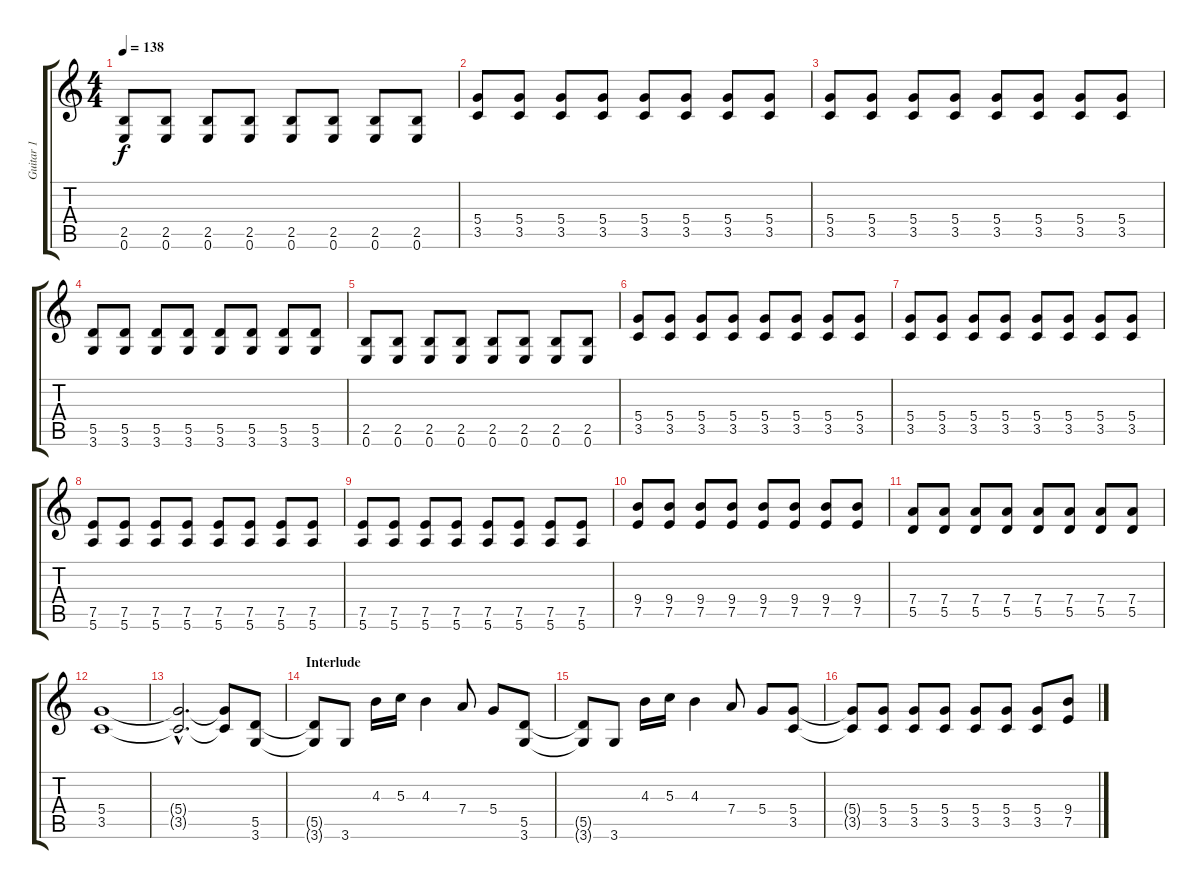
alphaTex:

\track ("Guitar 1" "Guitar 1") {instrument overdrivenguitar}
\staff {score tabs}
\tuning (E4 B3 G3 D3 A2 E2) {hide}
\ts (4 4)
\tempo 138
\clef g2
\ks c
(2.5 0.6).8{dy f} (2.5 0.6).8 (2.5 0.6).8 (2.5 0.6).8 (2.5 0.6).8 (2.5 0.6).8 (2.5 0.6).8 (2.5 0.6).8 |
(5.4 3.5).8 (5.4 3.5).8 (5.4 3.5).8 (5.4 3.5).8 (5.4 3.5).8 (5.4 3.5).8 (5.4 3.5).8 (5.4 3.5).8 |
(5.4 3.5).8 (5.4 3.5).8 (5.4 3.5).8 (5.4 3.5).8 (5.4 3.5).8 (5.4 3.5).8 (5.4 3.5).8 (5.4 3.5).8 |
(5.5 3.6).8 (5.5 3.6).8 (5.5 3.6).8 (5.5 3.6).8 (5.5 3.6).8 (5.5 3.6).8 (5.5 3.6).8 (5.5 3.6).8 |
(2.5 0.6).8 (2.5 0.6).8 (2.5 0.6).8 (2.5 0.6).8 (2.5 0.6).8 (2.5 0.6).8 (2.5 0.6).8 (2.5 0.6).8 |
(5.4 3.5).8 (5.4 3.5).8 (5.4 3.5).8 (5.4 3.5).8 (5.4 3.5).8 (5.4 3.5).8 (5.4 3.5).8 (5.4 3.5).8 |
(5.4 3.5).8 (5.4 3.5).8 (5.4 3.5).8 (5.4 3.5).8 (5.4 3.5).8 (5.4 3.5).8 (5.4 3.5).8 (5.4 3.5).8 |
(7.5 5.6).8 (7.5 5.6).8 (7.5 5.6).8 (7.5 5.6).8 (7.5 5.6).8 (7.5 5.6).8 (7.5 5.6).8 (7.5 5.6).8 |
(7.5 5.6).8 (7.5 5.6).8 (7.5 5.6).8 (7.5 5.6).8 (7.5 5.6).8 (7.5 5.6).8 (7.5 5.6).8 (7.5 5.6).8 |
(9.4 7.5).8 (9.4 7.5).8 (9.4 7.5).8 (9.4 7.5).8 (9.4 7.5).8 (9.4 7.5).8 (9.4 7.5).8 (9.4 7.5).8 |
(7.4 5.5).8 (7.4 5.5).8 (7.4 5.5).8 (7.4 5.5).8 (7.4 5.5).8 (7.4 5.5).8 (7.4 5.5).8 (7.4 5.5).8 |
(5.4 3.5).1 |
(5.4{hac t} 3.5{hac t}).2{d} (5.4{t} 3.5{t}).8 (5.5 3.6).8 |
\section ("" "Interlude")
(5.5{t} 3.6{t}).8 3.6.8 4.3.16 5.3.16 4.3.4 7.4.8 5.4.8 (5.5 3.6).8 |
(5.5{t} 3.6{t}).8 3.6.8 4.3.16 5.3.16 4.3.4 7.4.8 5.4.8 (5.4 3.5).8 |
(5.4{t} 3.5{t}).8 (5.4 3.5).8 (5.4 3.5).8 (5.4 3.5).8 (5.4 3.5).8 (5.4 3.5).8 (5.4 3.5).8 (9.4 7.5).8
